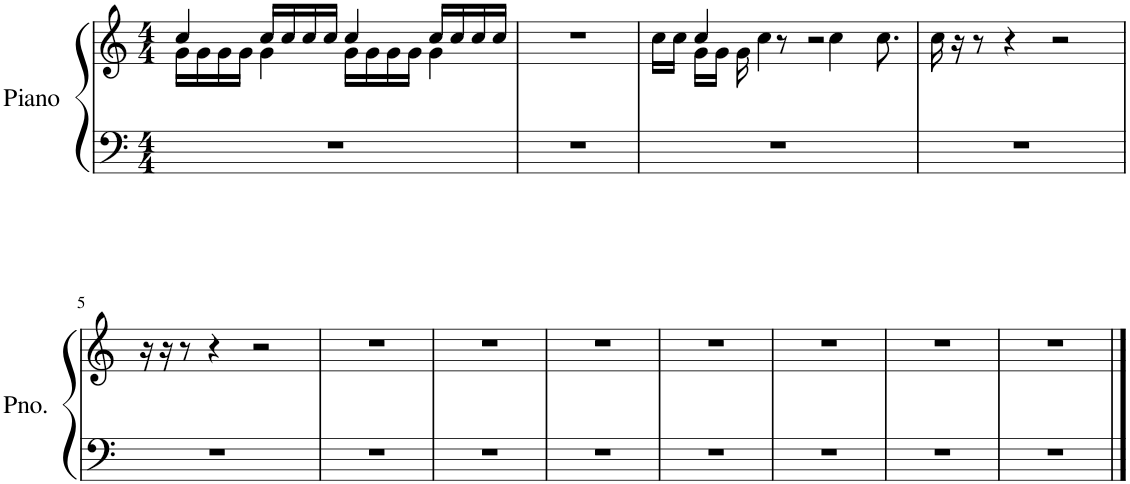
**kern	**kern
*part1	*part1
*staff2	*staff1
*I"Piano	*
*I'Pno.	*
*clefF4	*clefG2
*k[]	*k[]
*M4/4	*M4/4
=1	=1
*	*^
1r	4cc/	16g\LL
.	.	16g\
.	.	16g\
.	.	16g\JJ
.	16cc/LL	4g\
.	16cc/	.
.	16cc/	.
.	16cc/JJ	.
.	4cc/	16g\LL
.	.	16g\
.	.	16g\
.	.	16g\JJ
.	16cc/LL	4g\
.	16cc/	.
.	16cc/	.
.	16cc/JJ	.
*	*v	*v
=2	=2
1r	1r
=3	=3
*	*^
1r	16cc\LL	8ryy
.	16cc\JJ	.
.	4cc/	16g\LL
.	.	16g\JJ
.	.	16g\
.	.	1ryy
.	4cc\	.
.	8r	.
.	2r	.
2ryy	.	.
.	4cc\	.
.	.	4.ryy
8.ryy	8.cc\	.
*	*v	*v
=4	=4
1r	16cc\
.	16r
.	8r
.	4r
.	2r
!!LO:LB:g=z
=5	=5
1r	16r
.	16r
.	8r
.	4r
.	2r
=6	=6
1r	1r
=7	=7
1r	1r
=8	=8
1r	1r
=9	=9
1r	1r
=10	=10
1r	1r
=11	=11
1r	1r
=12	=12
1r	1r
==	==
*-	*-
